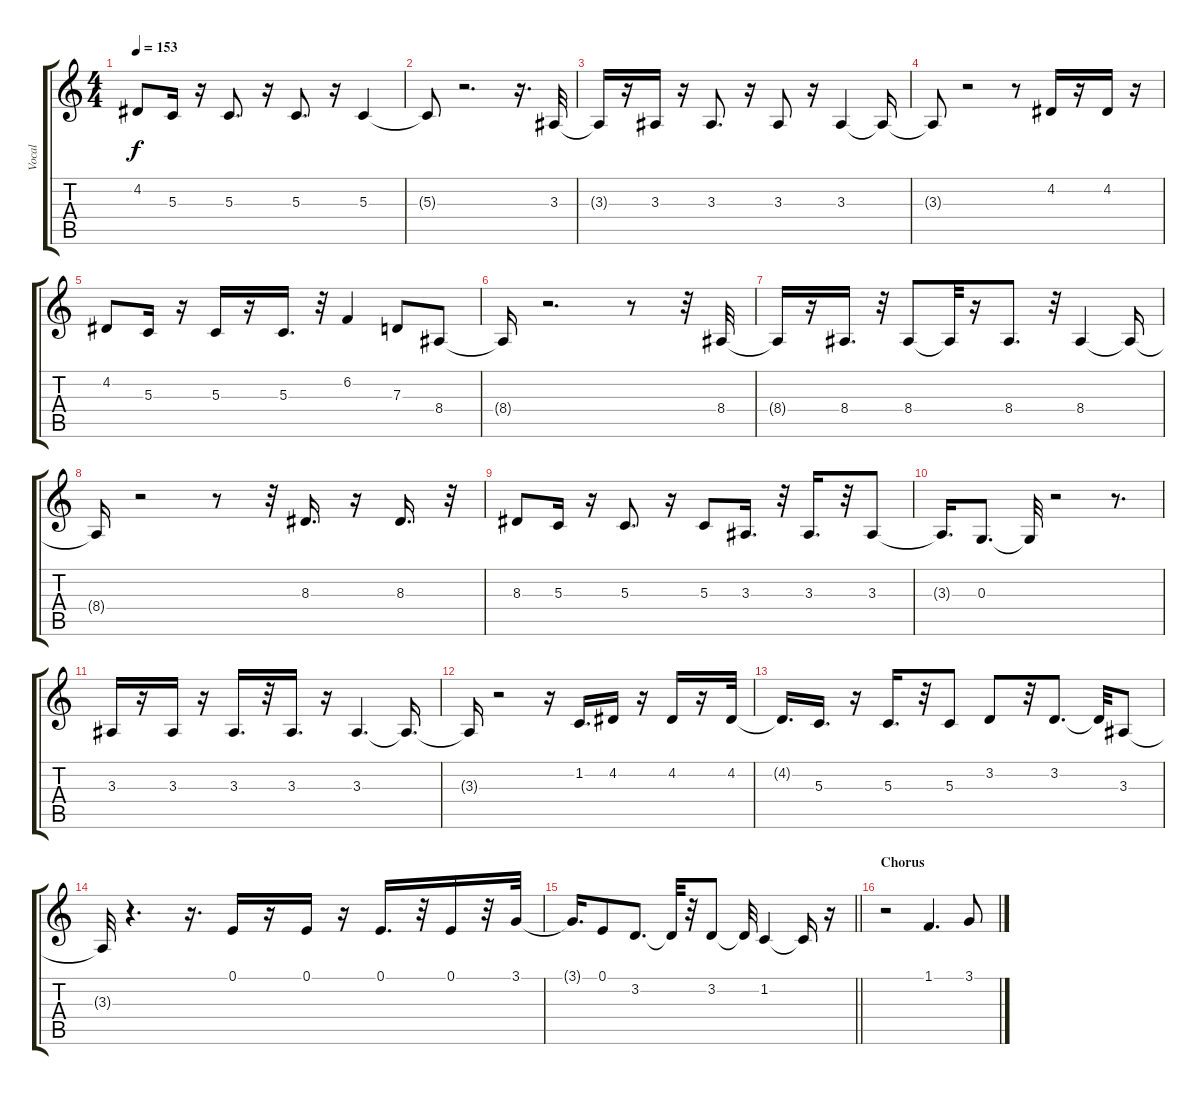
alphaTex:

\track ("Vocal" "Vocal") {instrument altosax}
\staff {score tabs}
\tuning (E4 B3 G3 D3 A2 E2) {hide}
\ts (4 4)
\tempo 153
\clef g2
\ks c
4.2.8{dy f} 5.3.16 r.16 5.3.8{d} r.16 5.3.8{d} r.16 5.3.4 |
5.3{t}.8 r.2{d} r.16{d} 3.3.32 |
3.3{t}.16 r.16 3.3.16 r.16 3.3.8{d} r.16 3.3.8 r.16 3.3.4 3.3{t}.16 |
3.3{t}.8 r.2 r.8 4.2.16 r.16 4.2.16 r.16 |
4.2.8 5.3.16 r.16 5.3.16 r.16 5.3.16{d} r.32 6.2.4 7.3.8 8.4.8 |
8.4{t}.16 r.2{d} r.8 r.32 8.4.32 |
8.4{t}.16 r.16 8.4.16{d} r.32 8.4.8 8.4{t}.32 r.16 8.4.8{d} r.32 8.4.4 8.4{t}.16 |
8.4{t}.16 r.2 r.8 r.32 8.3.16{d} r.16 8.3.16{d} r.32 |
8.3.8 5.3.16 r.16 5.3.8{d} r.16 5.3.8 3.3.16{d} r.32 3.3.16{d} r.32 3.3.8 |
3.3{t}.16{d} 0.3.8{d} 0.3{t}.32 r.2 r.8{d} |
3.3.16 r.16 3.3.16 r.16 3.3.16{d} r.32 3.3.16{d} r.16 3.3.4{d} 3.3{t}.16{d} |
3.3{t}.16 r.2 r.16 1.2.16{d} 4.2.16 r.16 4.2.16 r.16 4.2.32 |
4.2{t}.16{d} 5.3.16{d} r.16 5.3.16{d} r.32 5.3.8 3.2.8 r.32 3.2.8{d} 3.2{t}.32 3.3.8 |
3.3{t}.32 r.4{d} r.16{d} 0.1.16 r.16 0.1.16 r.16 0.1.16{d} r.32 0.1.16 r.32 3.1.32 |
\barLineRight lightlight
3.1{t}.16{d} 0.1.8 3.2.8{d} 3.2{t}.32 r.32 3.2.8 3.2{t}.32 1.2.4 1.2{t}.16 r.16 |
\section ("" "Chorus")
r.2 1.1.4{d} 3.1.8
